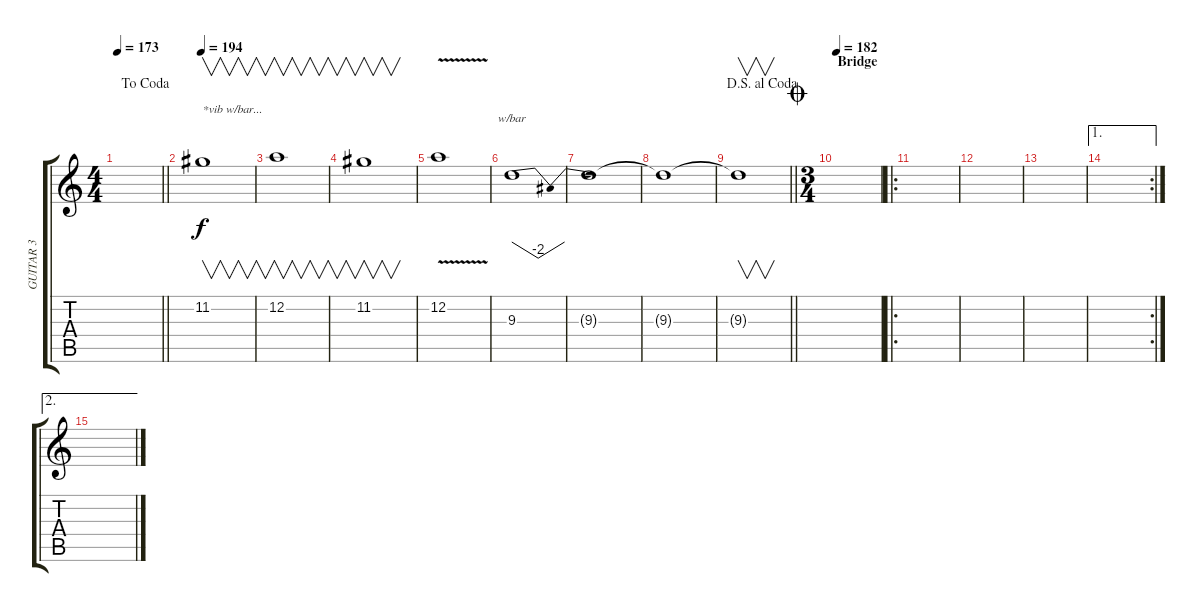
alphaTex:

\track ("GUITAR 3" "GUITAR 3") {instrument distortionguitar}
\staff {score tabs}
\tuning (D4 A3 F3 C3 G2 D2) {hide}
\ts (4 4)
\jump dacoda
\tempo 173
\clef g2
\barLineRight lightlight
\ks c
|
\tempo 194
11.2.1{v txt "*vib w/bar..."} |
12.2.1{v} |
11.2.1{v} |
12.2{v}.1 |
9.3.1{tbe (dip default 0 0 50 -8 60 0)} |
9.3{t}.1 |
9.3{t}.1 |
\jump dalsegnoalcoda
\barLineRight lightlight
9.3{t}.1{v} |
\ts (3 4)
\section ("" "Bridge")
\jump coda
\tempo 182
|
\ro
|
|
|
\ae 1
\rc 2
|
\ae 2
